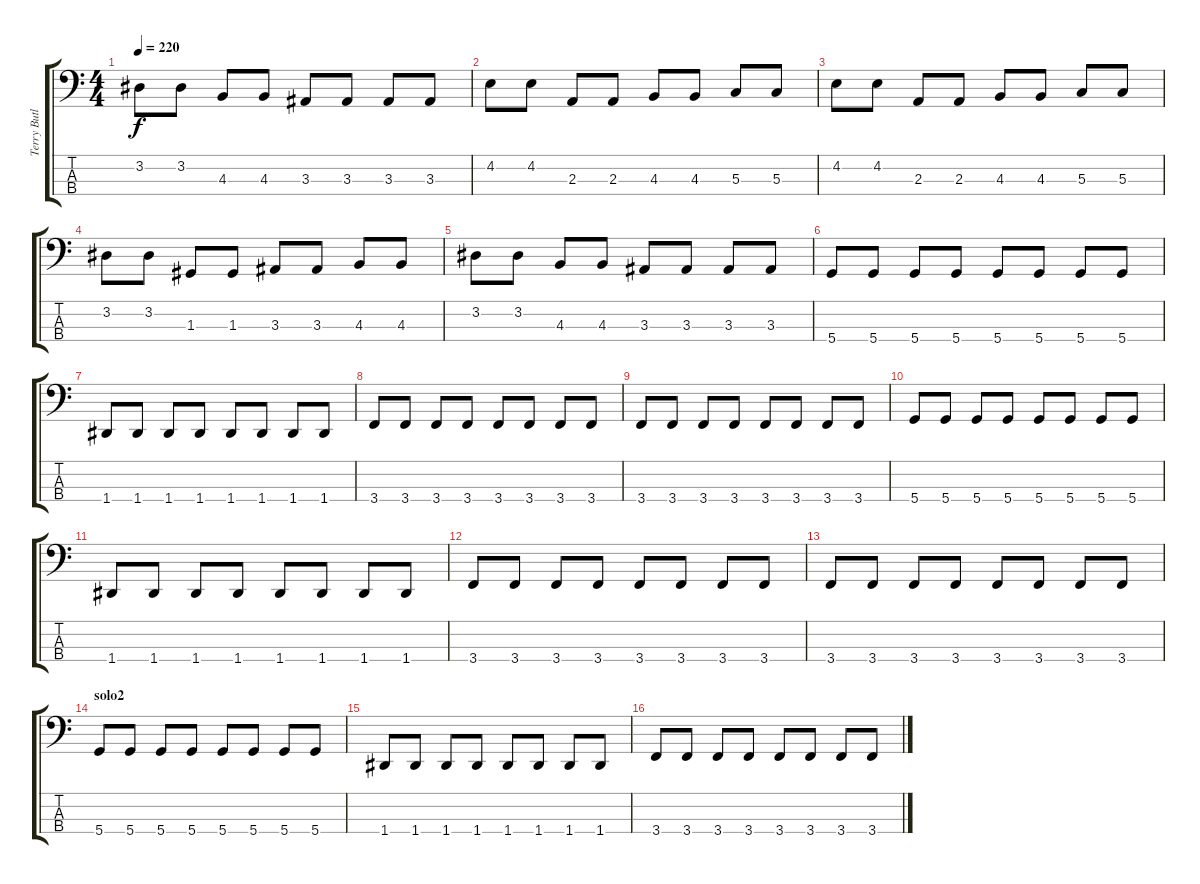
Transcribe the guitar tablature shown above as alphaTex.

\track ("Terry Butler" "Terry Butl") {instrument electricbasspick}
\staff {score tabs}
\tuning (F2 C2 G1 D1) {hide}
\ts (4 4)
\tempo 220
\clef f4
\ks c
3.2.8{dy f} 3.2.8 4.3.8 4.3.8 3.3.8 3.3.8 3.3.8 3.3.8 |
4.2.8 4.2.8 2.3.8 2.3.8 4.3.8 4.3.8 5.3.8 5.3.8 |
4.2.8 4.2.8 2.3.8 2.3.8 4.3.8 4.3.8 5.3.8 5.3.8 |
3.2.8 3.2.8 1.3.8 1.3.8 3.3.8 3.3.8 4.3.8 4.3.8 |
3.2.8 3.2.8 4.3.8 4.3.8 3.3.8 3.3.8 3.3.8 3.3.8 |
5.4.8 5.4.8 5.4.8 5.4.8 5.4.8 5.4.8 5.4.8 5.4.8 |
1.4.8 1.4.8 1.4.8 1.4.8 1.4.8 1.4.8 1.4.8 1.4.8 |
3.4.8 3.4.8 3.4.8 3.4.8 3.4.8 3.4.8 3.4.8 3.4.8 |
3.4.8 3.4.8 3.4.8 3.4.8 3.4.8 3.4.8 3.4.8 3.4.8 |
5.4.8 5.4.8 5.4.8 5.4.8 5.4.8 5.4.8 5.4.8 5.4.8 |
1.4.8 1.4.8 1.4.8 1.4.8 1.4.8 1.4.8 1.4.8 1.4.8 |
3.4.8 3.4.8 3.4.8 3.4.8 3.4.8 3.4.8 3.4.8 3.4.8 |
3.4.8 3.4.8 3.4.8 3.4.8 3.4.8 3.4.8 3.4.8 3.4.8 |
\section ("" "solo2")
5.4.8 5.4.8 5.4.8 5.4.8 5.4.8 5.4.8 5.4.8 5.4.8 |
1.4.8 1.4.8 1.4.8 1.4.8 1.4.8 1.4.8 1.4.8 1.4.8 |
3.4.8 3.4.8 3.4.8 3.4.8 3.4.8 3.4.8 3.4.8 3.4.8
